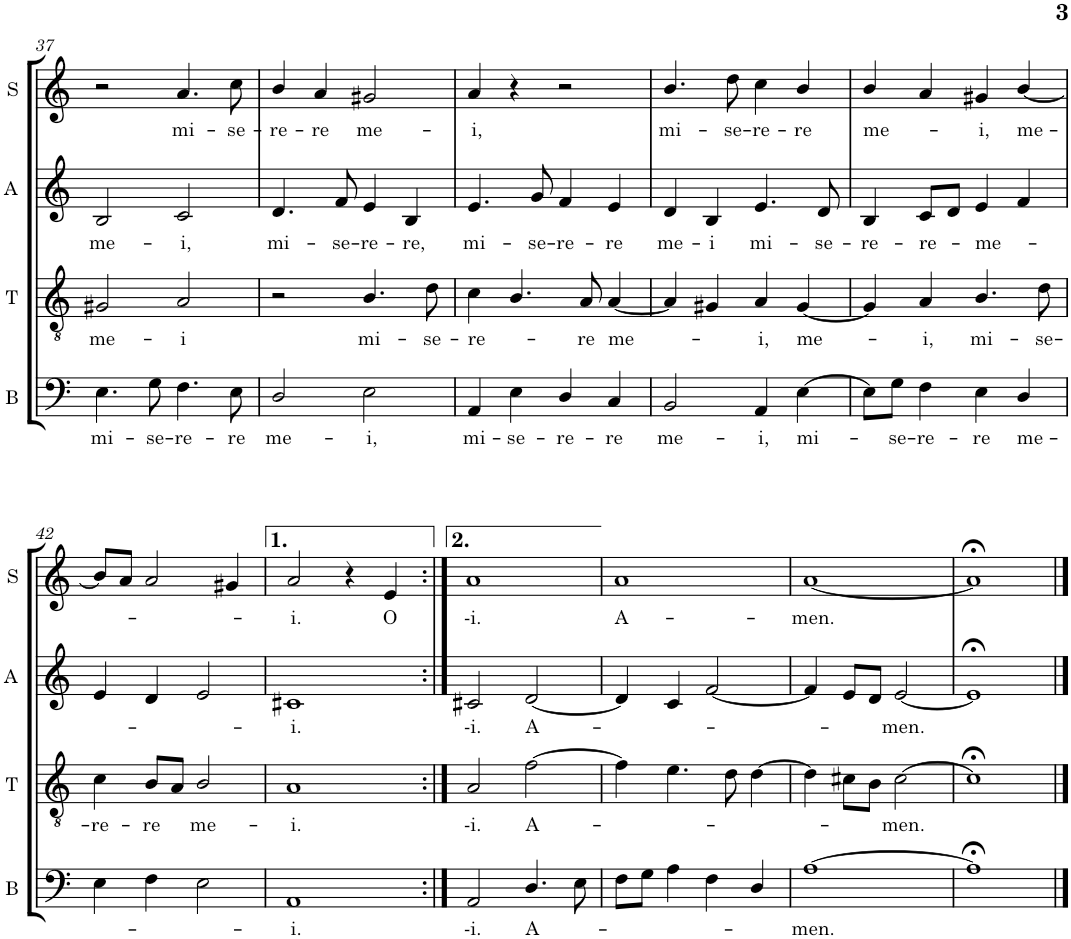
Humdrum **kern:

**kern	**text	**kern	**text	**kern	**text	**kern	**text
*part4	*part4	*part3	*part3	*part2	*part2	*part1	*part1
*staff4	*staff4	*staff3	*staff3	*staff2	*staff2	*staff1	*staff1
*I"Bass	*	*I"Tenor	*	*I"Alto	*	*I"Soprano	*
*I'B	*	*I'T	*	*I'A	*	*I'S	*
!!LO:PB:g=z
*clefF4	*	*clefGv2	*	*clefG2	*	*clefG2	*
*k[]	*	*k[]	*	*k[]	*	*k[]	*
*M4/4	*	*M4/4	*	*M4/4	*	*M4/4	*
*met(c)	*	*met(c)	*	*met(c)	*	*met(c)	*
=37	=37	=37	=37	=37	=37	=37	=37
!	!LO:LY:b	!	!LO:LY:b	!	!LO:LY:b	!	!
4.E\	mi-	2G#X/	me-	2B/	me-	2r	.
!	!LO:LY:b	!	!	!	!	!	!
8G\	-se-	.	.	.	.	.	.
!	!LO:LY:b	!	!LO:LY:b	!	!LO:LY:b	!	!LO:LY:b
4.F\	-re-	2A/	-i	2c/	-i,	4.a/	mi-
!	!LO:LY:b	!	!	!	!	!	!LO:LY:b
8E\	-re	.	.	.	.	8cc\	-se-
=38	=38	=38	=38	=38	=38	=38	=38
!	!LO:LY:b	!	!	!	!LO:LY:b	!	!LO:LY:b
2D/	me-	2r	.	4.d/	mi-	4b/	-re-
!	!	!	!	!	!	!	!LO:LY:b
.	.	.	.	.	.	4a/	-re
!	!	!	!	!	!LO:LY:b	!	!
.	.	.	.	8f/	-se-	.	.
!	!LO:LY:b	!	!LO:LY:b	!	!LO:LY:b	!	!LO:LY:b
2E\	-i,	4.B/	mi-	4e/	-re-	2g#X/	me-
!	!	!	!	!	!LO:LY:b	!	!
.	.	.	.	4B/	-re,	.	.
!	!	!	!LO:LY:b	!	!	!	!
.	.	8d\	-se-	.	.	.	.
=39	=39	=39	=39	=39	=39	=39	=39
!	!LO:LY:b	!	!LO:LY:b	!	!LO:LY:b	!	!LO:LY:b
4AA/	mi-	4c\	-re-	4.e/	mi-	4a/	-i,
!	!LO:LY:b	!	!	!	!	!	!
4E\	-se-	4.B/	.	.	.	4r	.
!	!	!	!	!	!LO:LY:b	!	!
.	.	.	.	8g/	-se-	.	.
!	!LO:LY:b	!	!	!	!LO:LY:b	!	!
4D/	-re-	.	.	4f/	-re-	2r	.
!	!	!	!LO:LY:b	!	!	!	!
.	.	8A/	-re	.	.	.	.
!	!LO:LY:b	!	!LO:LY:b	!	!LO:LY:b	!	!
4C/	-re	[4A/	me-	4e/	-re	.	.
=40	=40	=40	=40	=40	=40	=40	=40
!	!LO:LY:b	!	!	!	!LO:LY:b	!	!LO:LY:b
2BB/	me-	4A/]	.	4d/	me-	4.b/	mi-
!	!	!	!	!	!LO:LY:b	!	!
.	.	4G#X/	.	4B/	-i	.	.
!	!	!	!	!	!	!	!LO:LY:b
.	.	.	.	.	.	8dd\	-se-
!	!LO:LY:b	!	!LO:LY:b	!	!LO:LY:b	!	!LO:LY:b
4AA/	-i,	4A/	-i,	4.e/	mi-	4cc\	-re-
!	!LO:LY:b	!	!LO:LY:b	!	!	!	!LO:LY:b
[4E\	mi-	[4G#/	me-	.	.	4b/	-re
!	!	!	!	!	!LO:LY:b	!	!
.	.	.	.	8d/	-se-	.	.
=41	=41	=41	=41	=41	=41	=41	=41
!	!	!	!	!	!LO:LY:b	!	!LO:LY:b
8E\L]	.	4G#/]	.	4B/	-re-	4b/	me-
!	!LO:LY:b	!	!	!	!	!	!
8G\J	-se-	.	.	.	.	.	.
!	!LO:LY:b	!	!LO:LY:b	!	!LO:LY:b	!	!
4F\	-re-	4A/	-i,	8c/L	-re-	4a/	.
.	.	.	.	8d/J	.	.	.
!	!LO:LY:b	!	!LO:LY:b	!	!LO:LY:b	!	!LO:LY:b
4E\	-re	4.B/	mi-	4e/	-me-	4g#X/	-i,
!	!LO:LY:b	!	!	!	!	!	!LO:LY:b
4D/	me-	.	.	4f/	.	[4b/	me-
!	!	!	!LO:LY:b	!	!	!	!
.	.	8d\	-se-	.	.	.	.
!!LO:LB:g=z
=42	=42	=42	=42	=42	=42	=42	=42
!	!	!	!LO:LY:b	!	!	!	!
4E\	.	4c\	-re-	4e/	.	8b/L]	.
.	.	.	.	.	.	8a/J	.
!	!	!	!LO:LY:b	!	!	!	!
4F\	.	8B/L	-re	4d/	.	2a/	.
.	.	8A/J	.	.	.	.	.
!	!	!	!LO:LY:b	!	!	!	!
2E\	.	2B/	me-	2e/	.	.	.
.	.	.	.	.	.	4g#X/	.
=43	=43	=43	=43	=43	=43	=43	=43
!	!LO:LY:b	!	!LO:LY:b	!	!LO:LY:b	!	!LO:LY:b
1AA	-i.	1A	-i.	1c#X	-i.	2a/	-i.
.	.	.	.	.	.	4r	.
!	!	!	!	!	!	!	!LO:LY:b
.	.	.	.	.	.	4e/	O
=44:|!	=44:|!	=44:|!	=44:|!	=44:|!	=44:|!	=44:|!	=44:|!
!	!LO:LY:b	!	!LO:LY:b	!	!LO:LY:b	!	!LO:LY:b
2AA/	-i.	2A/	-i.	2c#X/	-i.	1a	-i.
!	!LO:LY:b	!	!LO:LY:b	!	!LO:LY:b	!	!
4.D/	A-	[2f\	A-	[2d/	A-	.	.
8E\	.	.	.	.	.	.	.
=45	=45	=45	=45	=45	=45	=45	=45
!	!	!	!	!	!	!	!LO:LY:b
8F\L	.	4f\]	.	4d/]	.	1a	A-
8G\J	.	.	.	.	.	.	.
4A\	.	4.e\	.	4c/	.	.	.
4F\	.	.	.	[2f/	.	.	.
.	.	8d\	.	.	.	.	.
4D/	.	[4d\	.	.	.	.	.
=46	=46	=46	=46	=46	=46	=46	=46
!	!LO:LY:b	!	!	!	!	!	!LO:LY:b
[1A	-men.	4d\]	.	4f/]	.	[1a	-men.
.	.	8c#X\L	.	8e/L	.	.	.
.	.	8B\J	.	8d/J	.	.	.
!	!	!	!LO:LY:b	!	!LO:LY:b	!	!
.	.	[2c#\	-men.	[2e/	-men.	.	.
=47	=47	=47	=47	=47	=47	=47	=47
1A;<]	.	1c#;<]	.	1e;<]	.	1a;<]	.
==	==	==	==	==	==	==	==
*-	*-	*-	*-	*-	*-	*-	*-
